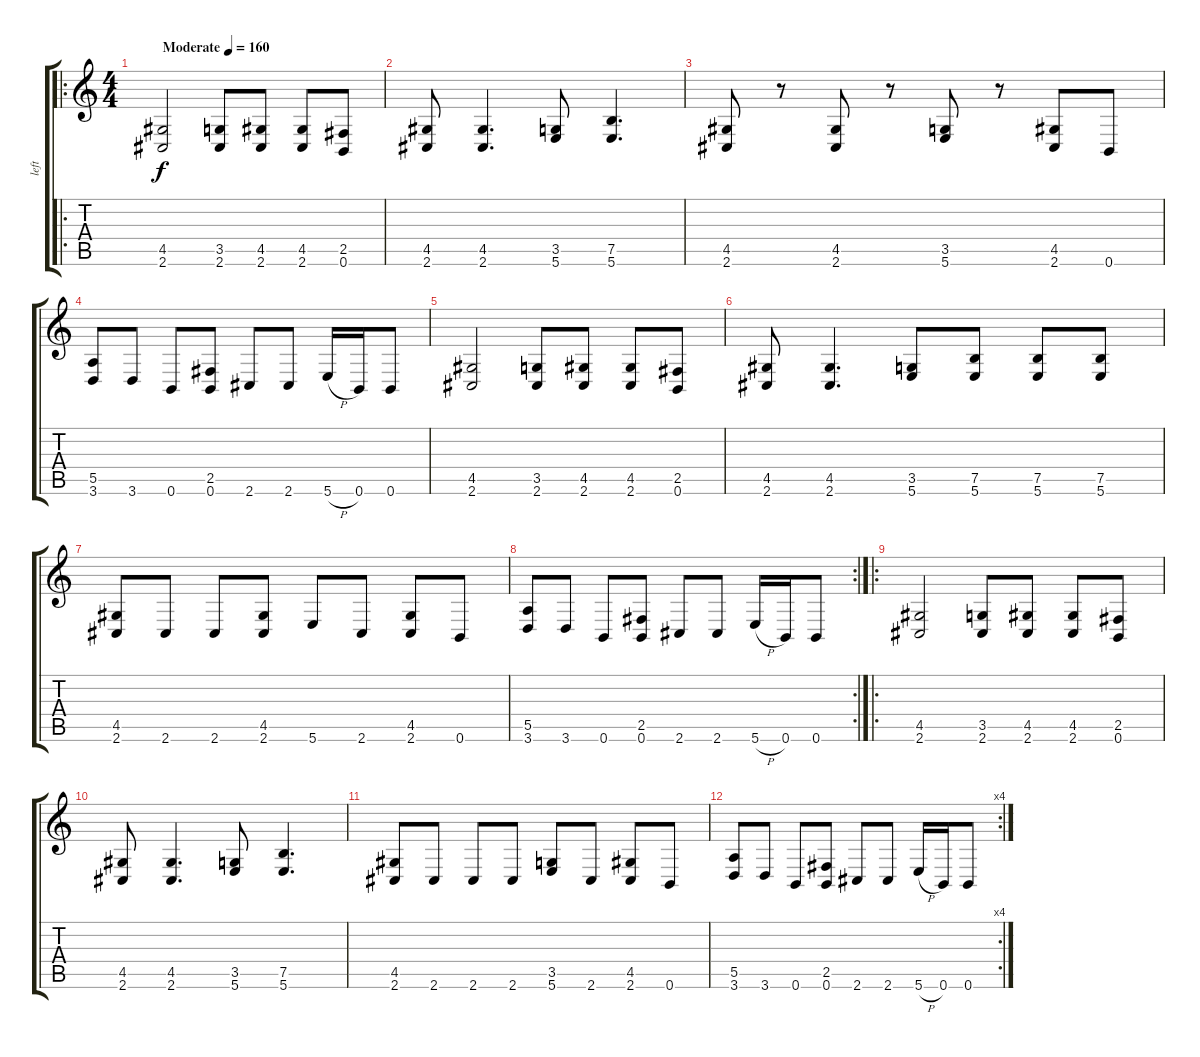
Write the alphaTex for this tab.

\track ("left" "left") {instrument distortionguitar}
\staff {score tabs}
\tuning (B3 Gb3 D3 A2 E2 B1) {hide}
\ro
\ts (4 4)
\tempo (160 "Moderate")
\clef g2
\ks c
(4.5 2.6).2{dy f instrument distortionguitar} (3.5 2.6).8 (4.5 2.6).8 (4.5 2.6).8 (2.5 0.6).8 |
(4.5 2.6).8 (4.5 2.6).4{d} (3.5 5.6).8 (7.5 5.6).4{d} |
(4.5 2.6).8 r.8 (4.5 2.6).8 r.8 (3.5 5.6).8 r.8 (4.5 2.6).8 0.6.8 |
(5.5 3.6).8 3.6.8 0.6.8 (2.5 0.6).8 2.6.8 2.6.8 5.6{h}.16 0.6.16 0.6.8 |
(4.5 2.6).2 (3.5 2.6).8 (4.5 2.6).8 (4.5 2.6).8 (2.5 0.6).8 |
(4.5 2.6).8 (4.5 2.6).4{d} (3.5 5.6).8 (7.5 5.6).8 (7.5 5.6).8 (7.5 5.6).8 |
(4.5 2.6).8 2.6.8 2.6.8 (4.5 2.6).8 5.6.8 2.6.8 (4.5 2.6).8 0.6.8 |
\rc 2
(5.5 3.6).8 3.6.8 0.6.8 (2.5 0.6).8 2.6.8 2.6.8 5.6{h}.16 0.6.16 0.6.8 |
\ro
(4.5 2.6).2 (3.5 2.6).8 (4.5 2.6).8 (4.5 2.6).8 (2.5 0.6).8 |
(4.5 2.6).8 (4.5 2.6).4{d} (3.5 5.6).8 (7.5 5.6).4{d} |
(4.5 2.6).8 2.6.8 2.6.8 2.6.8 (3.5 5.6).8 2.6.8 (4.5 2.6).8 0.6.8 |
\rc 4
(5.5 3.6).8 3.6.8 0.6.8 (2.5 0.6).8 2.6.8 2.6.8 5.6{h}.16 0.6.16 0.6.8
